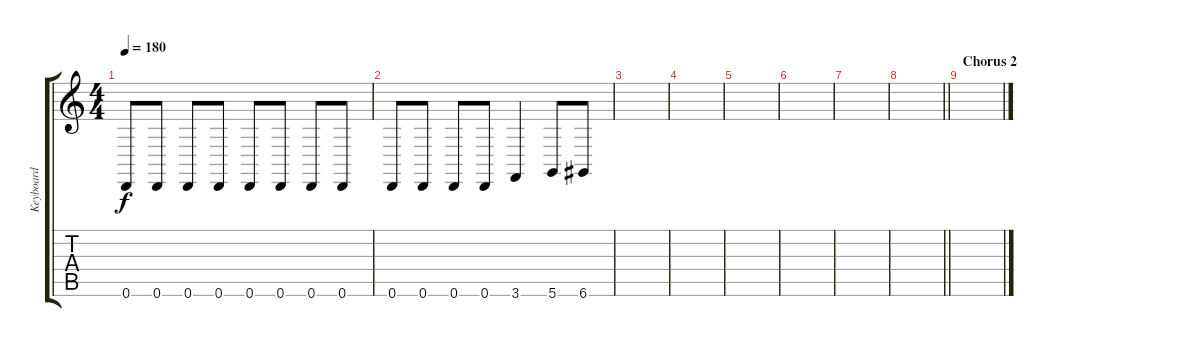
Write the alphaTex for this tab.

\track ("Keyboard" "Keyboard") {instrument pad3polysynth}
\staff {score tabs}
\tuning (E4 B3 G3 D3 A2 D2) {hide}
\ts (4 4)
\tempo 180
\clef g2
\ks c
0.6.8{dy f} 0.6.8 0.6.8 0.6.8 0.6.8 0.6.8 0.6.8 0.6.8 |
0.6.8 0.6.8 0.6.8 0.6.8 3.6.4 5.6.8 6.6.8 |
|
|
|
|
|
\barLineRight lightlight
|
\section ("" "Chorus 2")
